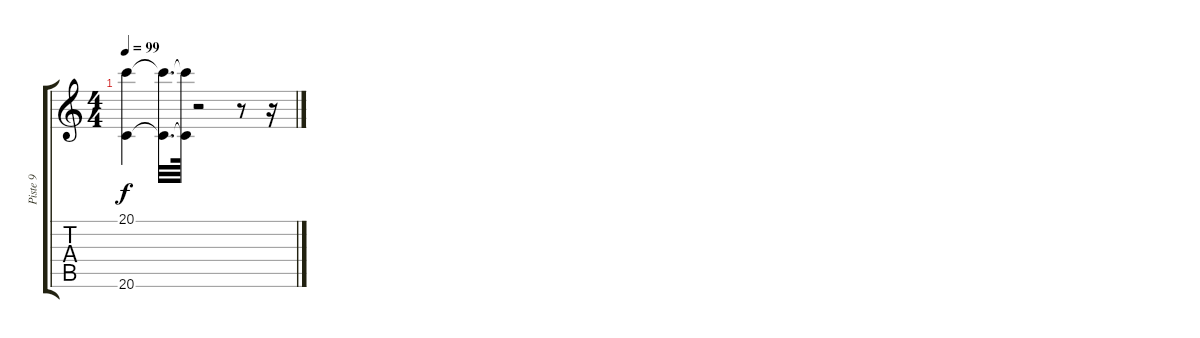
\track ("Piste 9" "Piste 9") {instrument trumpet}
\staff {score tabs}
\tuning (E4 B3 G3 D3 A2 E2) {hide}
\ts (4 4)
\tempo 99
\clef g2
\ks c
(20.1{t} 20.6{t}).4{dy f} (20.1{t} 20.6{t}).32{d} (20.1{t} 20.6{t}).64 r.2 r.8 r.16
